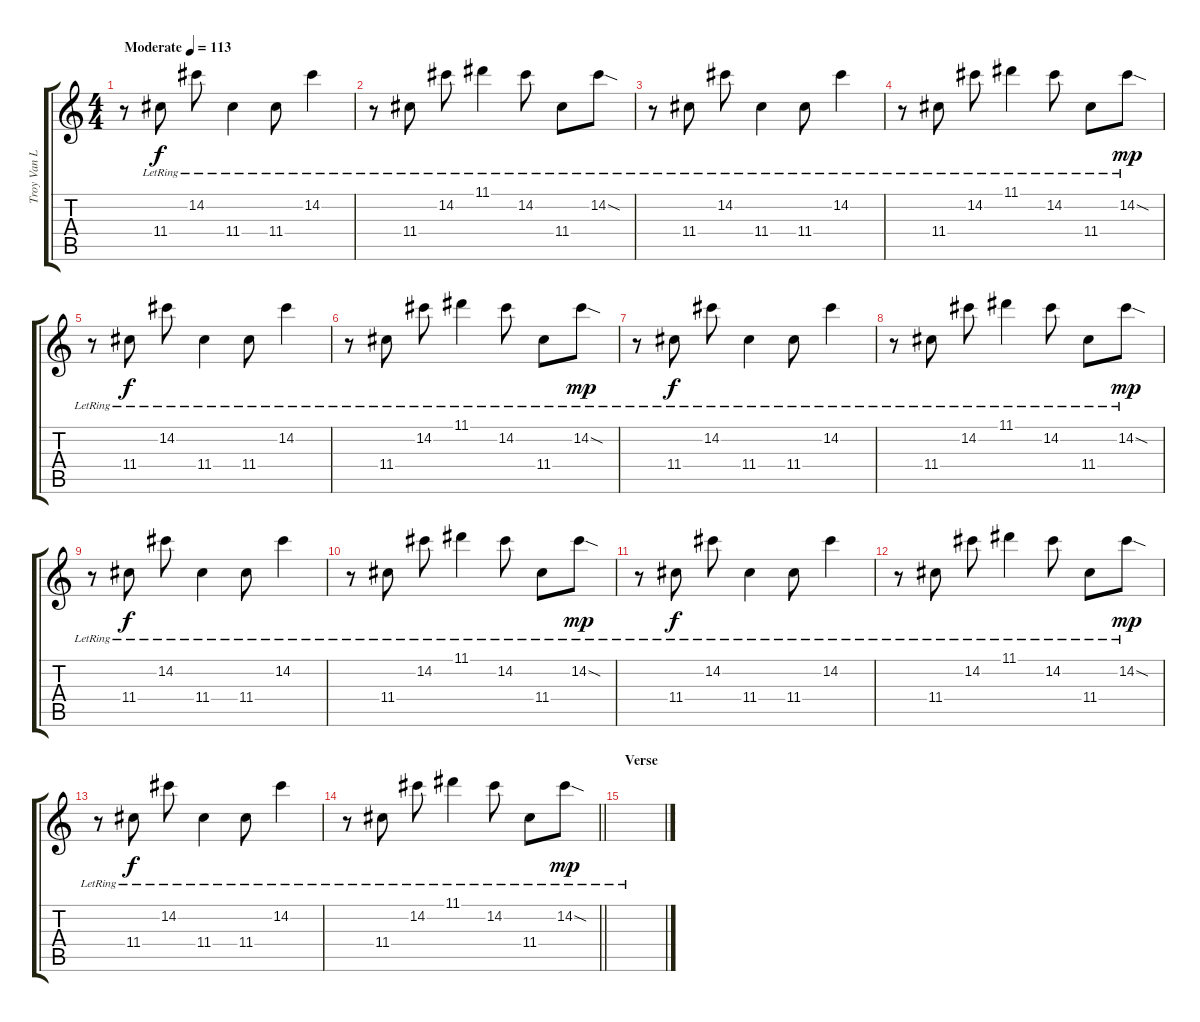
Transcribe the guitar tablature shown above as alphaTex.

\track ("Troy Van Leeuwen (Guitar)" "Troy Van L") {instrument electricguitarclean}
\staff {score tabs}
\tuning (E4 B3 G3 D3 A2 E2) {hide}
\ts (4 4)
\tempo (113 "Moderate")
\clef g2
\ks c
r.8{dy f volume 4 instrument electricguitarclean} 11.4{lr}.8 14.2{lr}.8{volume 13} 11.4{lr}.4 11.4{lr}.8 14.2{lr}.4 |
r.8 11.4{lr}.8 14.2{lr}.8 11.1{lr}.4 14.2{lr}.8 11.4{lr}.8 14.2{sod lr}.8 |
r.8 11.4{lr}.8 14.2{lr}.8 11.4{lr}.4 11.4{lr}.8 14.2{lr}.4 |
r.8 11.4{lr}.8 14.2{lr}.8 11.1{lr}.4 14.2{lr}.8 11.4{lr}.8 14.2{sod lr}.8{dy mp} |
r.8 11.4{lr}.8{dy f} 14.2{lr}.8 11.4{lr}.4 11.4{lr}.8 14.2{lr}.4 |
r.8 11.4{lr}.8 14.2{lr}.8 11.1{lr}.4 14.2{lr}.8 11.4{lr}.8 14.2{sod lr}.8{dy mp} |
r.8 11.4{lr}.8{dy f} 14.2{lr}.8 11.4{lr}.4 11.4{lr}.8 14.2{lr}.4 |
r.8 11.4{lr}.8 14.2{lr}.8 11.1{lr}.4 14.2{lr}.8 11.4{lr}.8 14.2{sod lr}.8{dy mp} |
r.8 11.4{lr}.8{dy f} 14.2{lr}.8 11.4{lr}.4 11.4{lr}.8 14.2{lr}.4 |
r.8 11.4{lr}.8 14.2{lr}.8 11.1{lr}.4 14.2{lr}.8 11.4{lr}.8 14.2{sod lr}.8{dy mp} |
r.8 11.4{lr}.8{dy f} 14.2{lr}.8 11.4{lr}.4 11.4{lr}.8 14.2{lr}.4 |
r.8 11.4{lr}.8 14.2{lr}.8 11.1{lr}.4 14.2{lr}.8 11.4{lr}.8 14.2{sod lr}.8{dy mp} |
r.8 11.4{lr}.8{dy f} 14.2{lr}.8 11.4{lr}.4 11.4{lr}.8 14.2{lr}.4 |
\barLineRight lightlight
r.8 11.4{lr}.8 14.2{lr}.8 11.1{lr}.4 14.2{lr}.8 11.4{lr}.8 14.2{sod lr}.8{dy mp} |
\section ("" "Verse")
